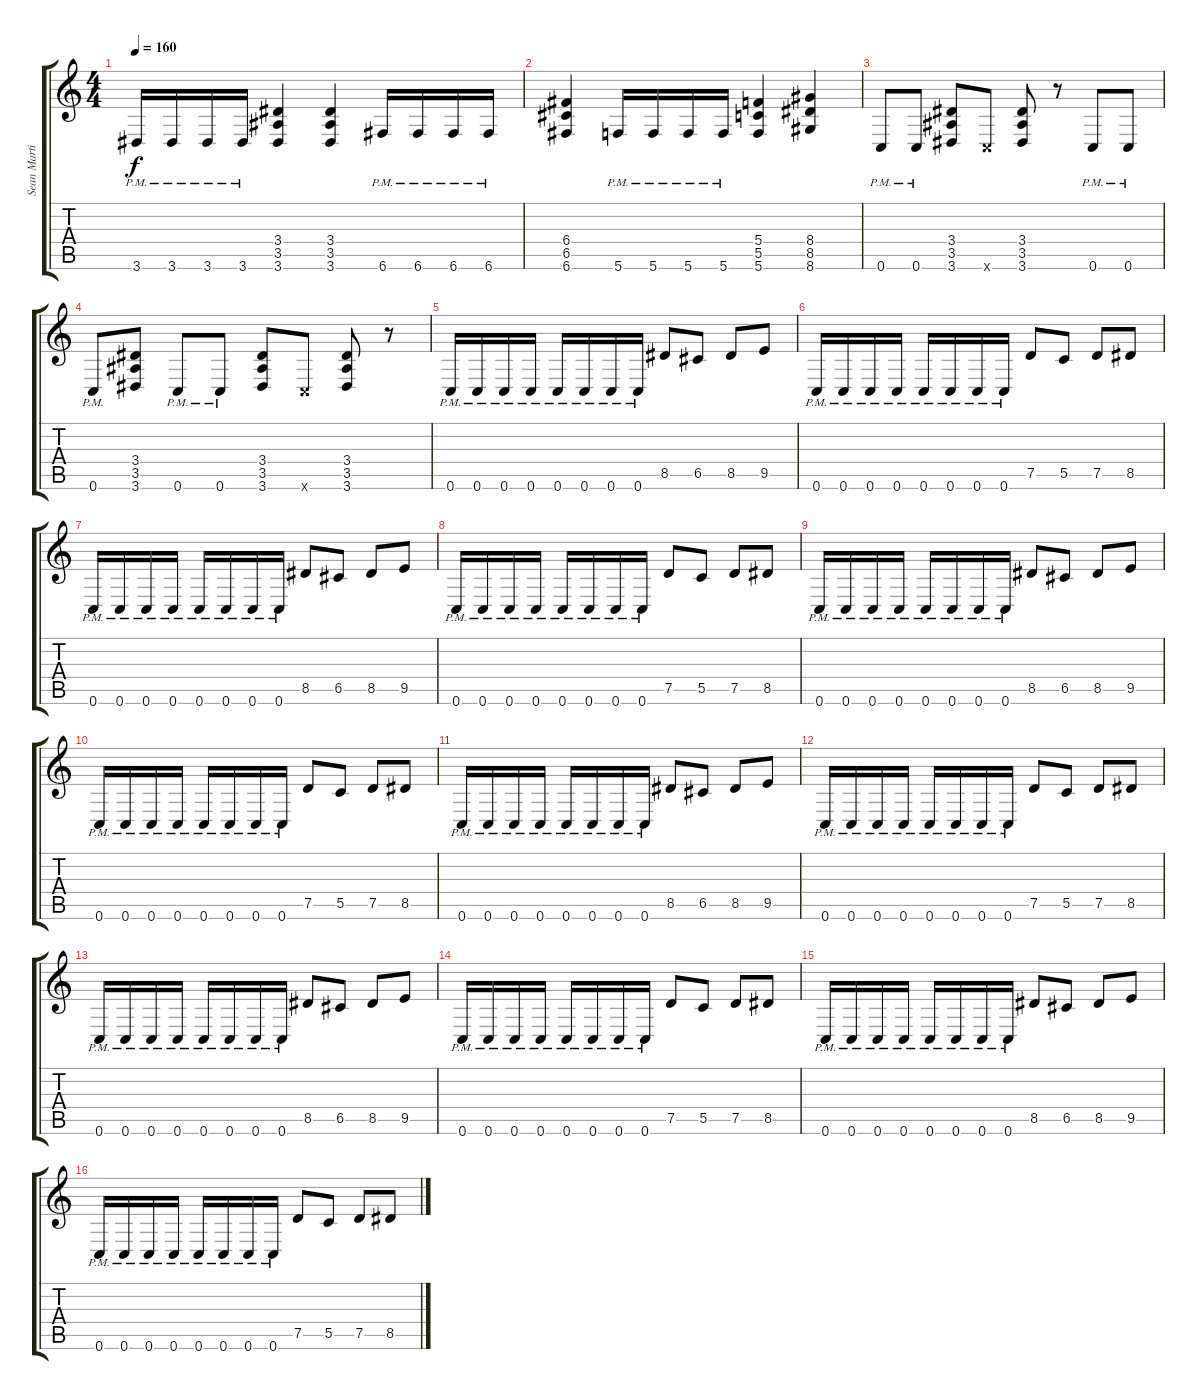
\track ("Sean Martin" "Sean Marti") {instrument distortionguitar}
\staff {score tabs}
\tuning (D4 A3 F3 C3 G2 C2) {hide}
\ts (4 4)
\tempo 160
\clef g2
\ks c
3.6{pm}.16{dy f} 3.6{pm}.16 3.6{pm}.16 3.6{pm}.16 (3.4 3.5 3.6).4 (3.4 3.5 3.6).4 6.6{pm}.16 6.6{pm}.16 6.6{pm}.16 6.6{pm}.16 |
(6.4 6.5 6.6).4 5.6{pm}.16 5.6{pm}.16 5.6{pm}.16 5.6{pm}.16 (5.4 5.5 5.6).4 (8.4 8.5 8.6).4 |
0.6{pm}.8 0.6{pm}.8 (3.4 3.5 3.6).8 0.6{x}.8 (3.4 3.5 3.6).8 r.8 0.6{pm}.8 0.6{pm}.8 |
0.6{pm}.8 (3.4 3.5 3.6).8 0.6{pm}.8 0.6{pm}.8 (3.4 3.5 3.6).8 0.6{x}.8 (3.4 3.5 3.6).8 r.8 |
\section ("" "")
0.6{pm}.16 0.6{pm}.16 0.6{pm}.16 0.6{pm}.16 0.6{pm}.16 0.6{pm}.16 0.6{pm}.16 0.6{pm}.16 8.5.8 6.5.8 8.5.8 9.5.8 |
0.6{pm}.16 0.6{pm}.16 0.6{pm}.16 0.6{pm}.16 0.6{pm}.16 0.6{pm}.16 0.6{pm}.16 0.6{pm}.16 7.5.8 5.5.8 7.5.8 8.5.8 |
0.6{pm}.16 0.6{pm}.16 0.6{pm}.16 0.6{pm}.16 0.6{pm}.16 0.6{pm}.16 0.6{pm}.16 0.6{pm}.16 8.5.8 6.5.8 8.5.8 9.5.8 |
0.6{pm}.16 0.6{pm}.16 0.6{pm}.16 0.6{pm}.16 0.6{pm}.16 0.6{pm}.16 0.6{pm}.16 0.6{pm}.16 7.5.8 5.5.8 7.5.8 8.5.8 |
0.6{pm}.16 0.6{pm}.16 0.6{pm}.16 0.6{pm}.16 0.6{pm}.16 0.6{pm}.16 0.6{pm}.16 0.6{pm}.16 8.5.8 6.5.8 8.5.8 9.5.8 |
0.6{pm}.16 0.6{pm}.16 0.6{pm}.16 0.6{pm}.16 0.6{pm}.16 0.6{pm}.16 0.6{pm}.16 0.6{pm}.16 7.5.8 5.5.8 7.5.8 8.5.8 |
0.6{pm}.16 0.6{pm}.16 0.6{pm}.16 0.6{pm}.16 0.6{pm}.16 0.6{pm}.16 0.6{pm}.16 0.6{pm}.16 8.5.8 6.5.8 8.5.8 9.5.8 |
0.6{pm}.16 0.6{pm}.16 0.6{pm}.16 0.6{pm}.16 0.6{pm}.16 0.6{pm}.16 0.6{pm}.16 0.6{pm}.16 7.5.8 5.5.8 7.5.8 8.5.8 |
0.6{pm}.16 0.6{pm}.16 0.6{pm}.16 0.6{pm}.16 0.6{pm}.16 0.6{pm}.16 0.6{pm}.16 0.6{pm}.16 8.5.8 6.5.8 8.5.8 9.5.8 |
0.6{pm}.16 0.6{pm}.16 0.6{pm}.16 0.6{pm}.16 0.6{pm}.16 0.6{pm}.16 0.6{pm}.16 0.6{pm}.16 7.5.8 5.5.8 7.5.8 8.5.8 |
0.6{pm}.16 0.6{pm}.16 0.6{pm}.16 0.6{pm}.16 0.6{pm}.16 0.6{pm}.16 0.6{pm}.16 0.6{pm}.16 8.5.8 6.5.8 8.5.8 9.5.8 |
0.6{pm}.16 0.6{pm}.16 0.6{pm}.16 0.6{pm}.16 0.6{pm}.16 0.6{pm}.16 0.6{pm}.16 0.6{pm}.16 7.5.8 5.5.8 7.5.8 8.5.8
